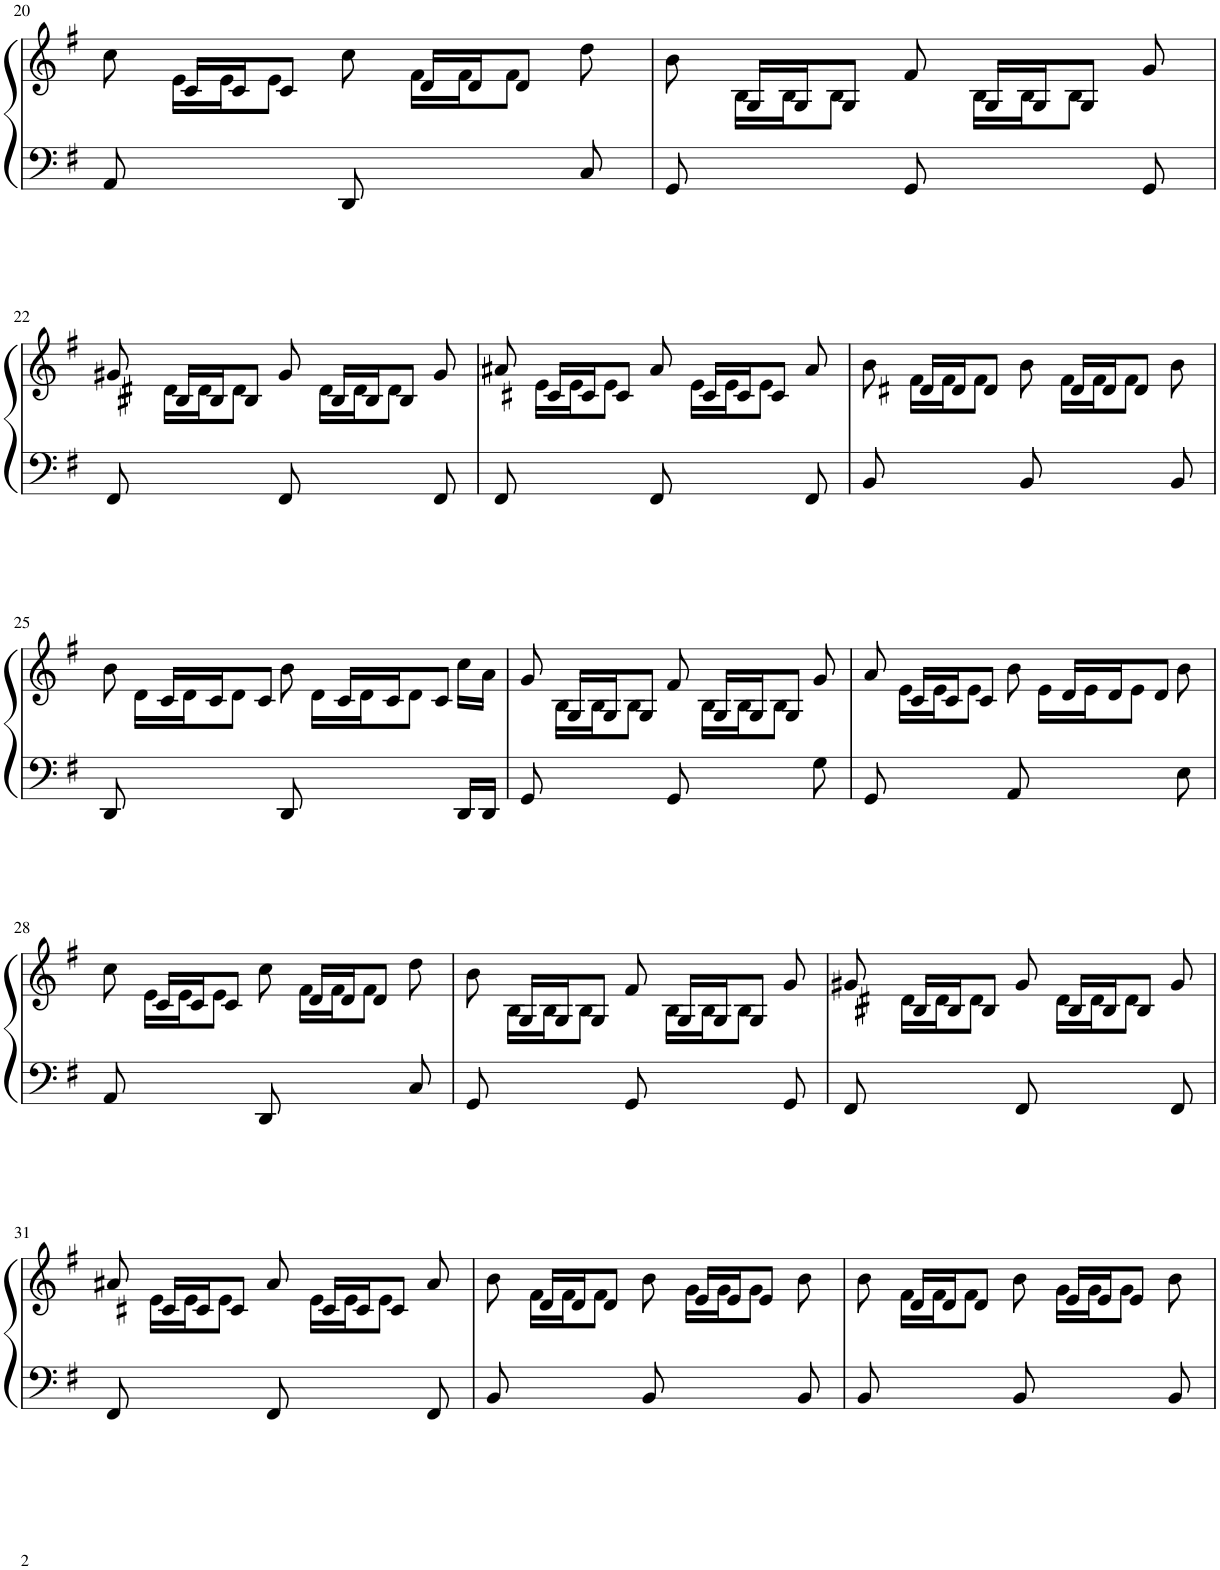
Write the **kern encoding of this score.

**kern	**kern
*part1	*part1
*staff2	*staff1
*I"Piano	*
*I'Pno.	*
!!LO:PB:g=z
*clefF4	*clefG2
*k[f#]	*k[f#]
*M7/8	*M7/8
=20	=20
*	*^
8AA/	8cc\	8ryy
4ryy	16c/LL	16e\LL
.	16c/J	16e\J
.	8c/J	8e\J
8DD/	8cc\	8ryy
4ryy	16d/LL	16f#\LL
.	16d/J	16f#\J
.	8d/J	8f#\J
8C/	8dd\	8ryy
=21	=21	=21
8GG/	8b\	8ryy
4ryy	16G/LL	16B\LL
.	16G/J	16B\J
.	8G/J	8B\J
8GG/	8f#/	8ryy
4ryy	16G/LL	16B\LL
.	16G/J	16B\J
.	8G/J	8B\J
8GG/	8g/	8ryy
!!LO:LB:g=z	!!
=22	=22	=22
8FF#/	8g#X/	8ryy
4ryy	16B#X/LL	16d#X\LL
.	16B#/J	16d#\J
.	8B#/J	8d#\J
8FF#/	8g#/	8ryy
4ryy	16B#/LL	16d#\LL
.	16B#/J	16d#\J
.	8B#/J	8d#\J
8FF#/	8g#/	8ryy
=23	=23	=23
8FF#/	8a#X/	8ryy
4ryy	16c#X/LL	16e\LL
.	16c#/J	16e\J
.	8c#/J	8e\J
8FF#/	8a#/	8ryy
4ryy	16c#/LL	16e\LL
.	16c#/J	16e\J
.	8c#/J	8e\J
8FF#/	8a#/	8ryy
=24	=24	=24
8BB/	8b\	8ryy
4ryy	16d#X/LL	16f#\LL
.	16d#/J	16f#\J
.	8d#/J	8f#\J
8BB/	8b\	8ryy
4ryy	16d#/LL	16f#\LL
.	16d#/J	16f#\J
.	8d#/J	8f#\J
8BB/	8b\	8ryy
!!LO:LB:g=z	!!
=25	=25	=25
8DD/	8b\	8ryy
4ryy	16c/LL	16d\LL
.	16c/J	16d\J
.	8c/J	8d\J
8DD/	8b\	8ryy
4ryy	16c/LL	16d\LL
.	16c/J	16d\J
.	8c/J	8d\J
16DD/LL	16cc\LL	8ryy
16DD/JJ	16a\JJ	.
=26	=26	=26
8GG/	8g/	8ryy
4ryy	16G/LL	16B\LL
.	16G/J	16B\J
.	8G/J	8B\J
8GG/	8f#/	8ryy
4ryy	16G/LL	16B\LL
.	16G/J	16B\J
.	8G/J	8B\J
8G\	8g/	8ryy
=27	=27	=27
8GG/	8a/	8ryy
4ryy	16c/LL	16e\LL
.	16c/J	16e\J
.	8c/J	8e\J
8AA/	8b\	8ryy
4ryy	16d/LL	16e\LL
.	16d/J	16e\J
.	8d/J	8e\J
8E\	8b\	8ryy
!!LO:LB:g=z	!!
=28	=28	=28
8AA/	8cc\	8ryy
4ryy	16c/LL	16e\LL
.	16c/J	16e\J
.	8c/J	8e\J
8DD/	8cc\	8ryy
4ryy	16d/LL	16f#\LL
.	16d/J	16f#\J
.	8d/J	8f#\J
8C/	8dd\	8ryy
=29	=29	=29
8GG/	8b\	8ryy
4ryy	16G/LL	16B\LL
.	16G/J	16B\J
.	8G/J	8B\J
8GG/	8f#/	8ryy
4ryy	16G/LL	16B\LL
.	16G/J	16B\J
.	8G/J	8B\J
8GG/	8g/	8ryy
=30	=30	=30
8FF#/	8g#X/	8ryy
4ryy	16B#X/LL	16d#X\LL
.	16B#/J	16d#\J
.	8B#/J	8d#\J
8FF#/	8g#/	8ryy
4ryy	16B#/LL	16d#\LL
.	16B#/J	16d#\J
.	8B#/J	8d#\J
8FF#/	8g#/	8ryy
!!LO:LB:g=z	!!
=31	=31	=31
8FF#/	8a#X/	8ryy
4ryy	16c#X/LL	16e\LL
.	16c#/J	16e\J
.	8c#/J	8e\J
8FF#/	8a#/	8ryy
4ryy	16c#/LL	16e\LL
.	16c#/J	16e\J
.	8c#/J	8e\J
8FF#/	8a#/	8ryy
=32	=32	=32
8BB/	8b\	8ryy
4ryy	16d/LL	16f#\LL
.	16d/J	16f#\J
.	8d/J	8f#\J
8BB/	8b\	8ryy
4ryy	16e/LL	16g\LL
.	16e/J	16g\J
.	8e/J	8g\J
8BB/	8b\	8ryy
=33	=33	=33
8BB/	8b\	8ryy
4ryy	16d/LL	16f#\LL
.	16d/J	16f#\J
.	8d/J	8f#\J
8BB/	8b\	8ryy
4ryy	16e/LL	16g\LL
.	16e/J	16g\J
.	8e/J	8g\J
8BB/	8b\	8ryy
*	*v	*v
=	=
*-	*-
